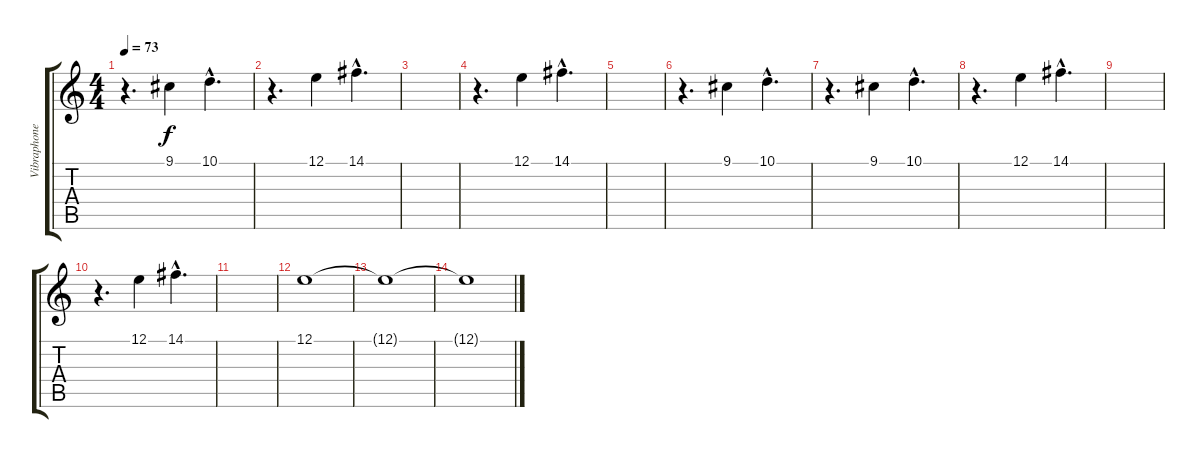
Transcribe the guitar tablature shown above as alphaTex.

\track ("Vibraphone" "Vibraphone") {instrument vibraphone}
\staff {score tabs}
\tuning (E4 B3 G3 D3 A2 E2) {hide}
\ts (4 4)
\tempo 73
\clef g2
\ks c
r.4{d dy f} 9.1.4 10.1{hac}.4{d} |
r.4{d} 12.1.4 14.1{hac}.4{d} |
|
r.4{d} 12.1.4 14.1{hac}.4{d} |
|
r.4{d} 9.1.4 10.1{hac}.4{d} |
r.4{d} 9.1.4 10.1{hac}.4{d} |
r.4{d} 12.1.4 14.1{hac}.4{d} |
|
r.4{d} 12.1.4 14.1{hac}.4{d} |
|
12.1.1 |
12.1{t}.1 |
12.1{t}.1
